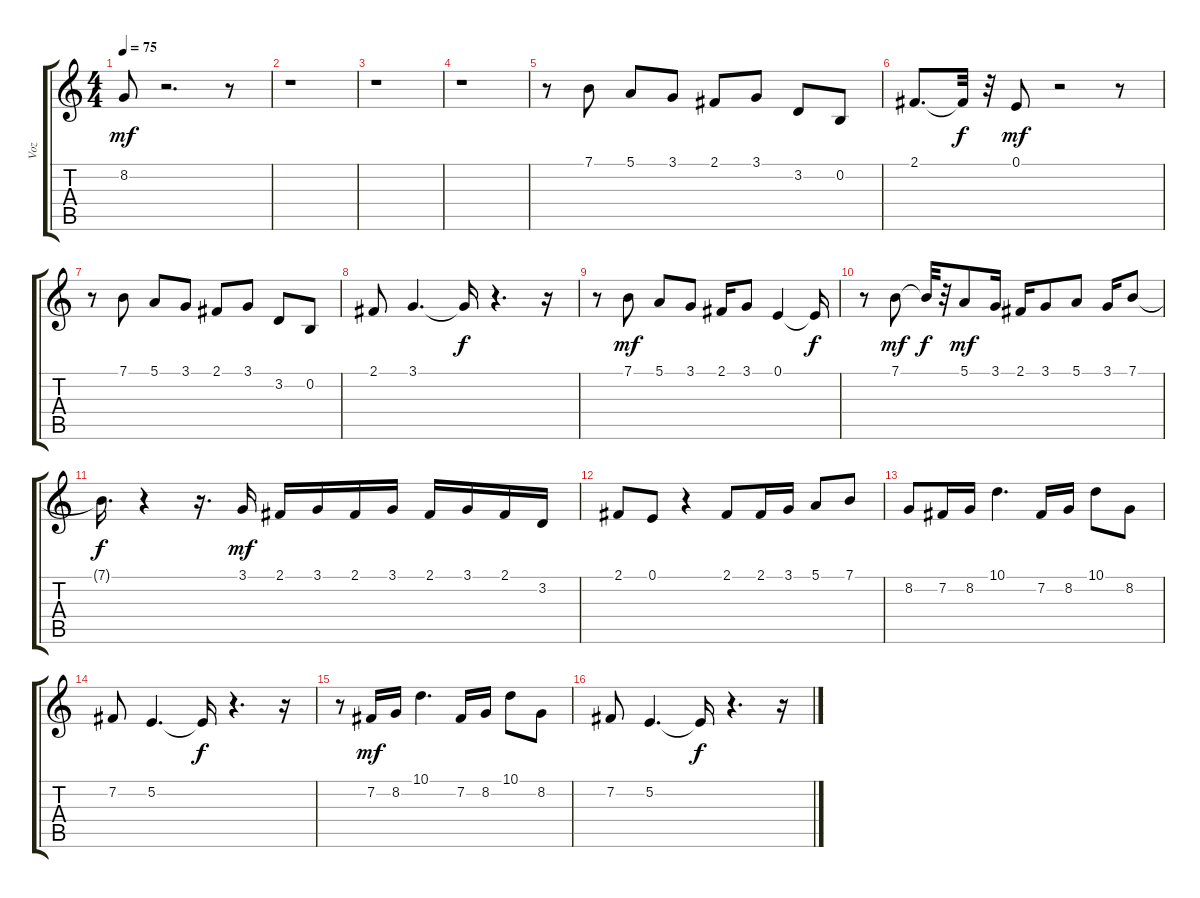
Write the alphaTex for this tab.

\track ("Voz" "Voz") {instrument acousticgrandpiano}
\staff {score tabs}
\tuning (E4 B3 G3 D3 A2 E2) {hide}
\ts (4 4)
\tempo 75
\clef g2
\ks c
8.2.8{dy mf} r.2{d} r.8 |
r.1 |
r.1 |
r.1 |
r.8 7.1.8 5.1.8 3.1.8 2.1.8 3.1.8 3.2.8 0.2.8 |
2.1.8{d} 2.1{t}.32{dy f} r.32 0.1.8{dy mf} r.2 r.8 |
r.8 7.1.8 5.1.8 3.1.8 2.1.8 3.1.8 3.2.8 0.2.8 |
2.1.8 3.1.4{d} 3.1{t}.16{dy f} r.4{d} r.16 |
r.8 7.1.8{dy mf} 5.1.8 3.1.8 2.1.16 3.1.8 0.1.4 0.1{t}.16{dy f} |
r.8 7.1.8{dy mf} 7.1{t}.32{dy f} r.32 5.1.8{dy mf} 3.1.16 2.1.16 3.1.8 5.1.8 3.1.16 7.1.8 |
7.1{t}.16{d dy f} r.4 r.16{d} 3.1.16{dy mf} 2.1.16 3.1.16 2.1.16 3.1.16 2.1.16 3.1.16 2.1.16 3.2.16 |
2.1.8 0.1.8 r.4 2.1.8 2.1.16 3.1.16 5.1.8 7.1.8 |
8.2.8 7.2.16 8.2.16 10.1.4{d} 7.2.16 8.2.16 10.1.8 8.2.8 |
7.2.8 5.2.4{d} 5.2{t}.16{dy f} r.4{d} r.16 |
r.8 7.2.16{dy mf} 8.2.16 10.1.4{d} 7.2.16 8.2.16 10.1.8 8.2.8 |
7.2.8 5.2.4{d} 5.2{t}.16{dy f} r.4{d} r.16
